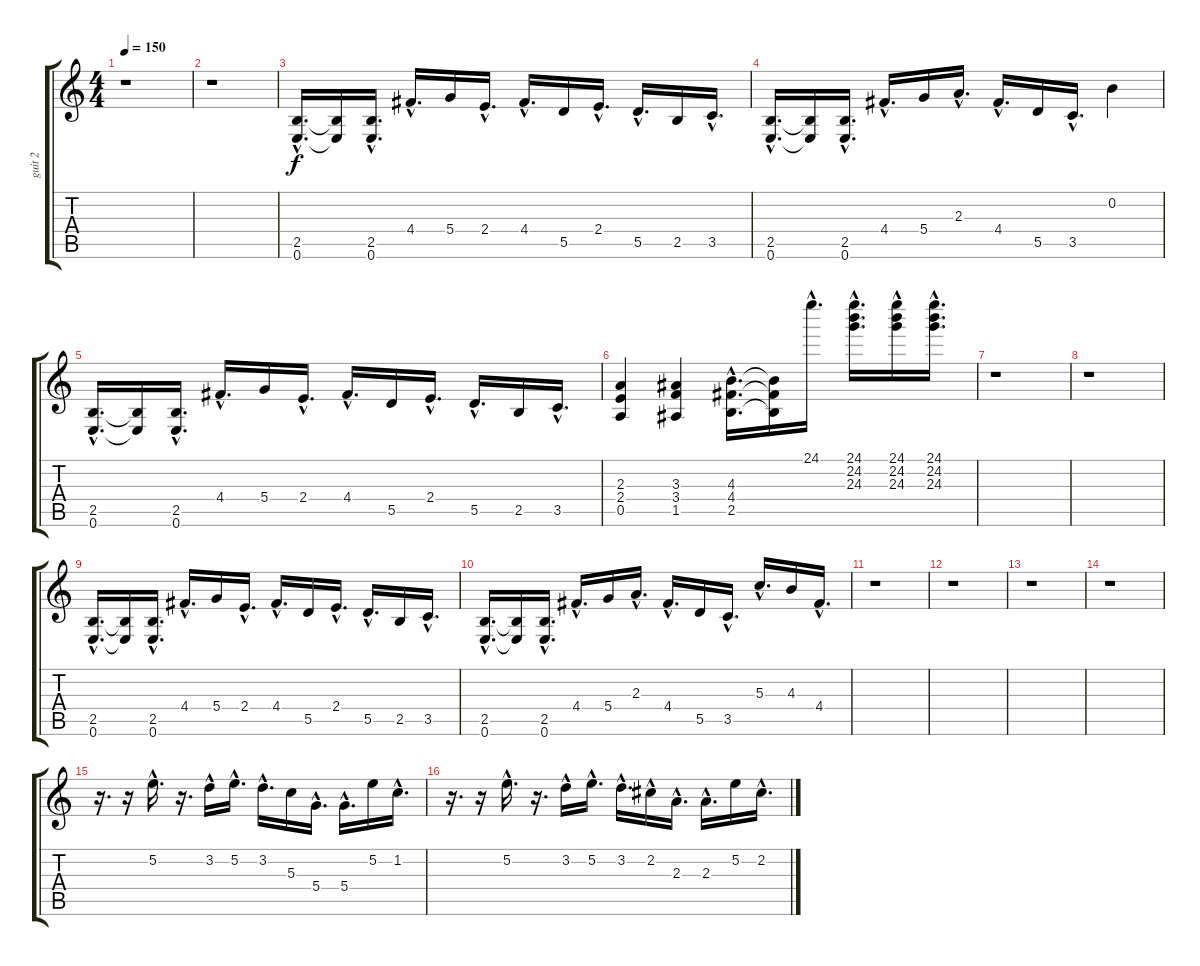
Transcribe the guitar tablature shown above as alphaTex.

\track ("guit 2" "guit 2") {instrument distortionguitar}
\staff {score tabs}
\tuning (E4 B3 G3 D3 A2 E2) {hide}
\ts (4 4)
\tempo 150
\clef g2
\ks c
r.1{dy f} |
r.1 |
(2.5{hac} 0.6{hac}).16{d} (2.5{t} 0.6{t}).16 (2.5{hac} 0.6{hac}).16{d} 4.4{hac}.16{d} 5.4.16 2.4{hac}.16{d} 4.4{hac}.16{d} 5.5.16 2.4{hac}.16{d} 5.5{hac}.16{d} 2.5.16 3.5{hac}.16{d} |
(2.5{hac} 0.6{hac}).16{d} (2.5{t} 0.6{t}).16 (2.5{hac} 0.6{hac}).16{d} 4.4{hac}.16{d} 5.4.16 2.3{hac}.16{d} 4.4{hac}.16{d} 5.5.16 3.5{hac}.16{d} 0.2.4 |
(2.5{hac} 0.6{hac}).16{d} (2.5{t} 0.6{t}).16 (2.5{hac} 0.6{hac}).16{d} 4.4{hac}.16{d} 5.4.16 2.4{hac}.16{d} 4.4{hac}.16{d} 5.5.16 2.4{hac}.16{d} 5.5{hac}.16{d} 2.5.16 3.5{hac}.16{d} |
(2.3 2.4 0.5).4 (3.3 3.4 1.5).4 (4.3{hac} 4.4{hac} 2.5{hac}).16{d} (4.3{t} 4.4{t} 2.5{t}).16 24.1{hac}.16{d} (24.1{hac} 24.2{hac} 24.3{hac}).16{d} (24.1{hac} 24.2{hac} 24.3{hac}).16 (24.1{hac} 24.2{hac} 24.3{hac}).16{d} |
r.1 |
r.1 |
(2.5{hac} 0.6{hac}).16{d} (2.5{t} 0.6{t}).16 (2.5{hac} 0.6{hac}).16{d} 4.4{hac}.16{d} 5.4.16 2.4{hac}.16{d} 4.4{hac}.16{d} 5.5.16 2.4{hac}.16{d} 5.5{hac}.16{d} 2.5.16 3.5{hac}.16{d} |
(2.5{hac} 0.6{hac}).16{d} (2.5{t} 0.6{t}).16 (2.5{hac} 0.6{hac}).16{d} 4.4{hac}.16{d} 5.4.16 2.3{hac}.16{d} 4.4{hac}.16{d} 5.5.16 3.5{hac}.16{d} 5.3{hac}.16{d} 4.3.16 4.4{hac}.16{d} |
r.1 |
r.1 |
r.1 |
r.1 |
r.16{d} r.16 5.2{hac}.16{d} r.16{d} 3.2{hac}.16 5.2{hac}.16{d} 3.2{hac}.16{d} 5.3.16 5.4{hac}.16{d} 5.4{hac}.16{d} 5.2.16 1.2{hac}.16{d} |
r.16{d} r.16 5.2{hac}.16{d} r.16{d} 3.2{hac}.16 5.2{hac}.16{d} 3.2{hac}.16{d} 2.2{hac}.16 2.3{hac}.16{d} 2.3{hac}.16{d} 5.2.16 2.2{hac}.16{d}
